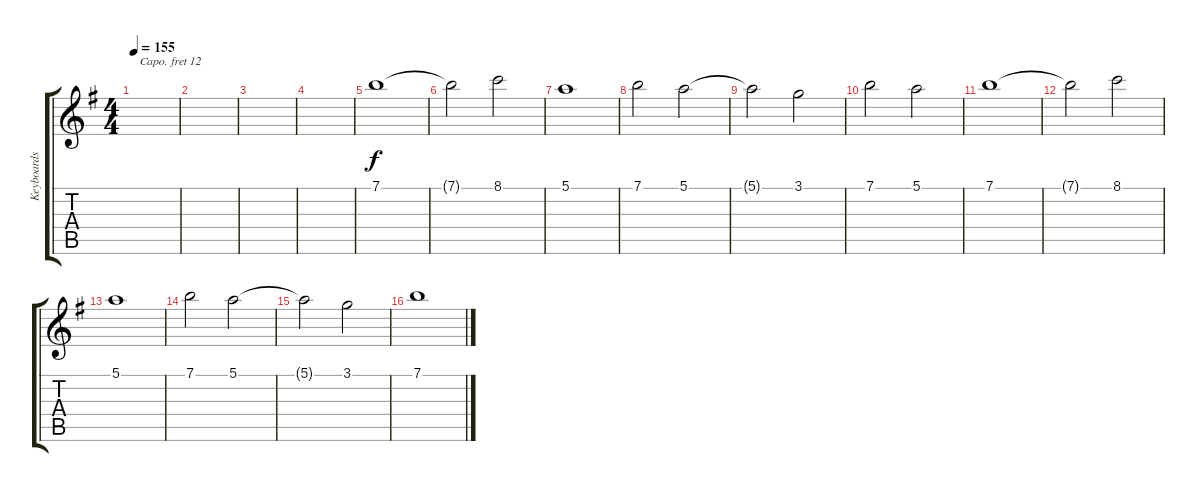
\track ("Keyboards" "Keyboards") {instrument acousticgrandpiano}
\staff {score tabs}
\capo 12
\tuning (E4 B3 G3 D3 A2 E2) {hide}
\ts (4 4)
\tempo 155
\clef g2
\ks g
|
|
|
|
7.1.1{instrument stringensemble1} |
7.1{t}.2 8.1.2 |
5.1.1 |
7.1.2 5.1.2 |
5.1{t}.2 3.1.2 |
7.1.2 5.1.2 |
7.1.1{instrument stringensemble1} |
7.1{t}.2 8.1.2 |
5.1.1 |
7.1.2 5.1.2 |
5.1{t}.2 3.1.2 |
7.1.1{instrument stringensemble1}
